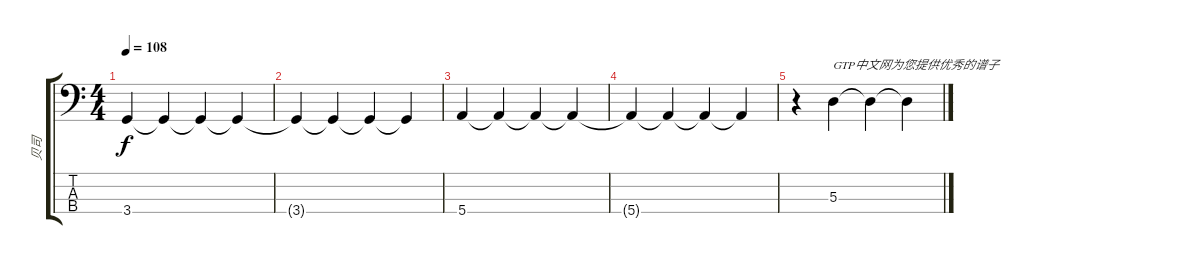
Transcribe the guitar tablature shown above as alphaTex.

\track ("贝司" "贝司") {instrument electricbassfinger}
\staff {score tabs}
\tuning (G2 D2 A1 E1) {hide}
\ts (4 4)
\tempo 108
\clef f4
\ks c
3.4.4{dy f} 3.4{t}.4 3.4{t}.4 3.4{t}.4 |
3.4{t}.4 3.4{t}.4 3.4{t}.4 3.4{t}.4 |
5.4.4 5.4{t}.4 5.4{t}.4 5.4{t}.4 |
5.4{t}.4 5.4{t}.4 5.4{t}.4 5.4{t}.4 |
r.4 5.3.4{txt "GTP中文网为您提供优秀的谱子"} 5.3{t}.4 5.3{t}.4
